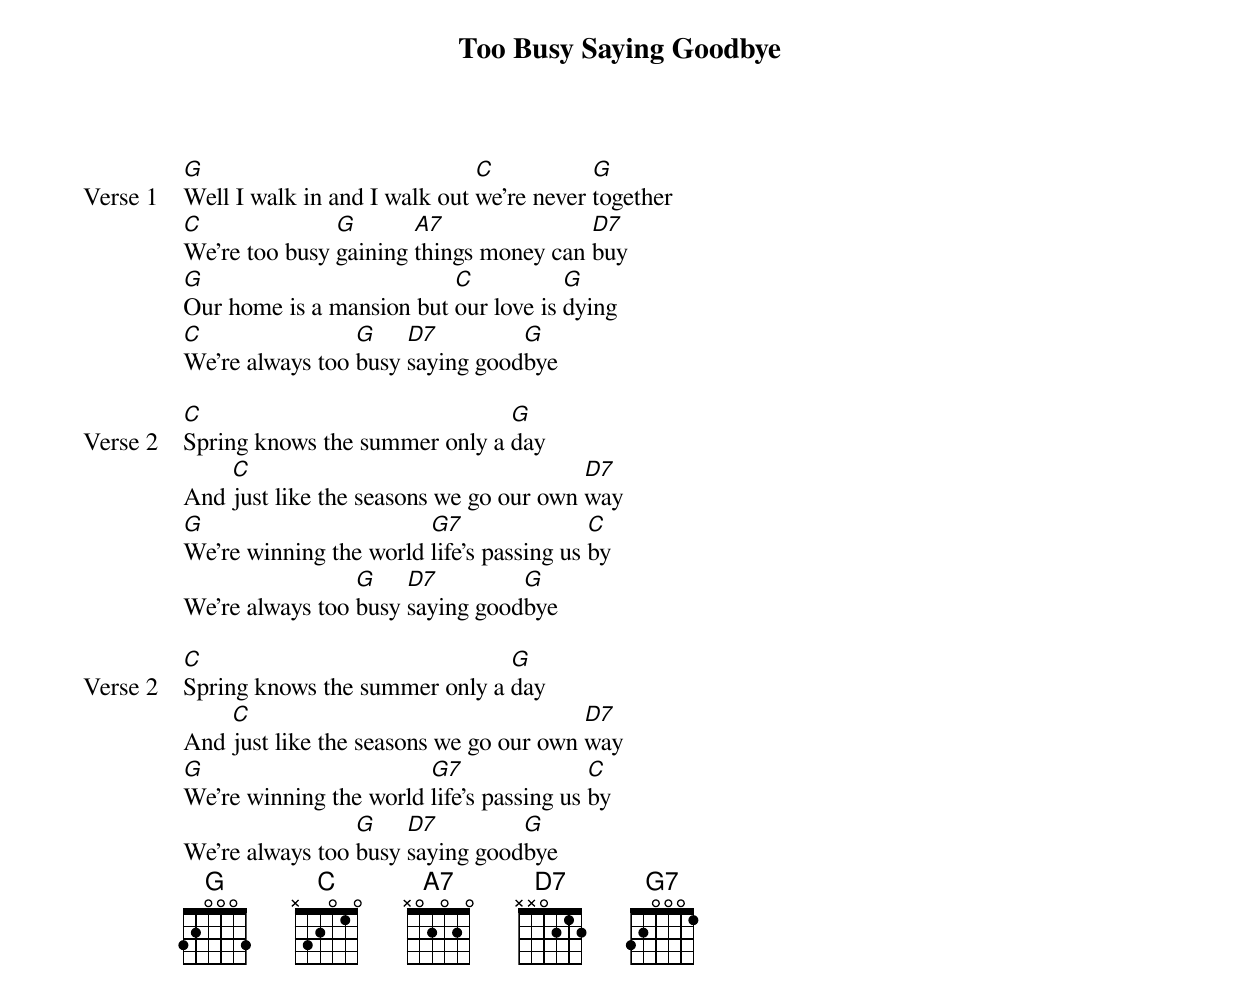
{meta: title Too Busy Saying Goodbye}
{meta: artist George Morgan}
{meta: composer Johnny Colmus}
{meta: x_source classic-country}
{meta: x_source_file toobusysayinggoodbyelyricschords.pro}
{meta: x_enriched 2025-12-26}

{start_of_verse: Verse 1}
[G]Well I walk in and I walk out [C]we're never [G]together
[C]We're too busy [G]gaining [A7]things money can [D7]buy
[G]Our home is a mansion but [C]our love is [G]dying
[C]We're always too [G]busy [D7]saying good[G]bye
{end_of_verse}

{start_of_verse: Verse 2}
[C]Spring knows the summer only a [G]day
And [C]just like the seasons we go our own [D7]way
[G]We’re winning the world [G7]life's passing us [C]by
We're always too [G]busy [D7]saying good[G]bye
{end_of_verse}

{start_of_verse: Verse 2}
[C]Spring knows the summer only a [G]day
And [C]just like the seasons we go our own [D7]way
[G]We’re winning the world [G7]life's passing us [C]by
We're always too [G]busy [D7]saying good[G]bye
{end_of_verse}
